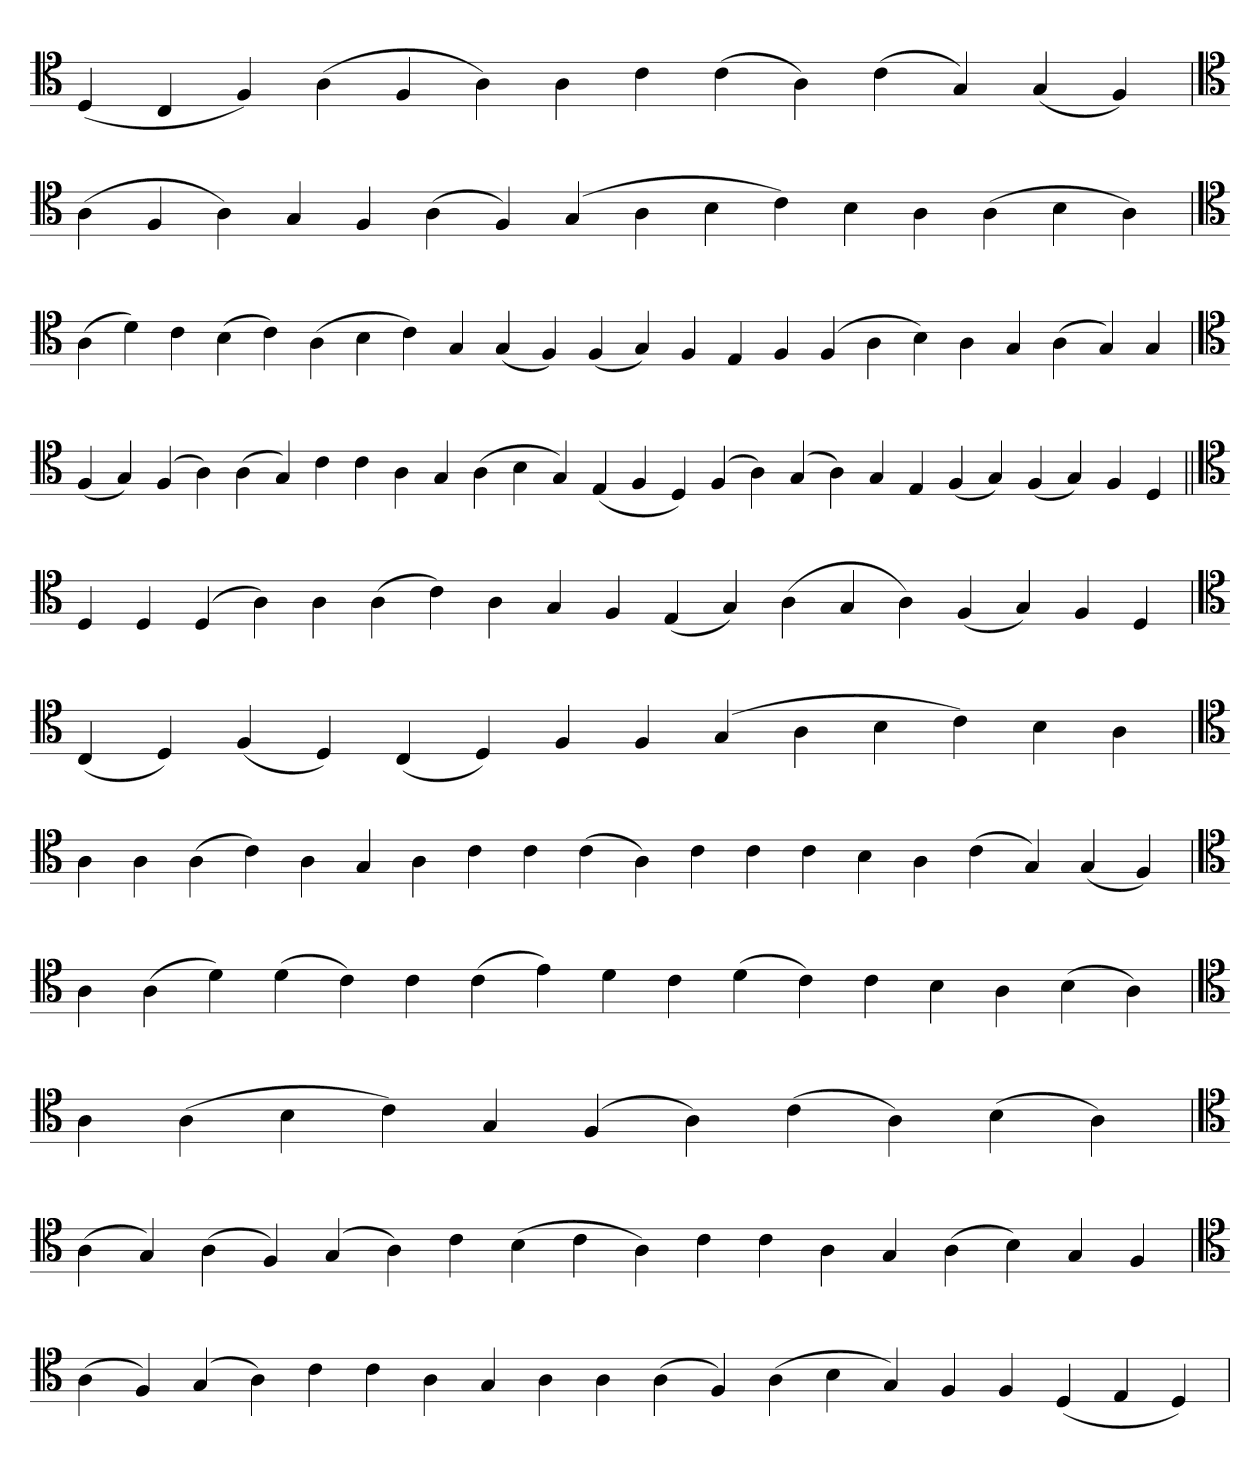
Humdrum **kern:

**kern
*part1
*staff1
*clefC4
=
(4D
4C
4F)
(4A
4F
4A)
4A
4c
(4c
4A)
(4c
4G)
(4G
4F)
=`
*clefC4
(4A
4F
4A)
4G
4F
(4A
4F)
(4G
4A
4B
4c)
4B
4A
(4A
4B
4A)
=
*clefC4
(4A
4d)
4c
(4B
4c)
(4A
4B
4c)
4G
(4G
4F)
(4F
4G)
4F
4E
4F
(4F
4A
4B)
4A
4G
(4A
4G)
4G
=`
*clefC4
(4F
4G)
(4F
4A)
(4A
4G)
4c
4c
4A
4G
(4A
4B
4G)
(4E
4F
4D)
(4F
4A)
(4G
4A)
4G
4E
(4F
4G)
(4F
4G)
4F
4D
=||
*clefC4
4D
4D
(4D
4A)
4A
(4A
4c)
4A
4G
4F
(4E
4G)
(4A
4G
4A)
(4F
4G)
4F
4D
=`
*clefC4
(4C
4D)
(4F
4D)
(4C
4D)
4F
4F
(4G
4A
4B
4c)
4B
4A
=`
*clefC4
4A
4A
(4A
4c)
4A
4G
4A
4c
4c
(4c
4A)
4c
4c
4c
4B
4A
(4c
4G)
(4G
4F)
='
*clefC4
4A
(4A
4d)
(4d
4c)
4c
(4c
4e)
4d
4c
(4d
4c)
4c
4B
4A
(4B
4A)
=
*clefC4
4A
(4A
4B
4c)
4G
(4F
4A)
(4c
4A)
(4B
4A)
='
*clefC4
(4A
4G)
(4A
4F)
(4G
4A)
4c
(4B
4c
4A)
4c
4c
4A
4G
(4A
4B)
4G
4F
=`
*clefC4
(4A
4F)
(4G
4A)
4c
4c
4A
4G
4A
4A
(4A
4F)
(4A
4B
4G)
4F
4F
(4D
4E
4D)
=
*-
